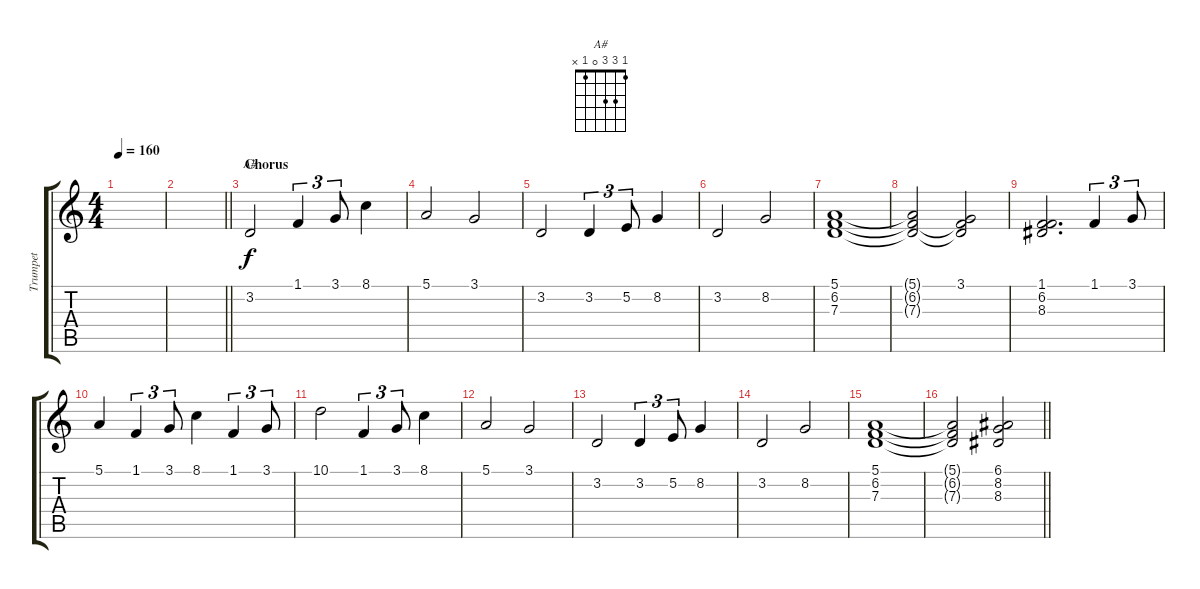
\track ("Trumpet" "Trumpet") {instrument synthbrass2}
\staff {score tabs}
\tuning (E4 B3 G3 D3 A2 E2) {hide}
\chord ("A#" 1 3 3 0 1 x)
\ts (4 4)
\tempo 160
\clef g2
\ks c
|
\barLineRight lightlight
|
\section ("" "Chorus")
3.2.2{ch "A#"} 1.1.4{tu (3 2)} 3.1.8{tu (3 2)} 8.1.4 |
5.1.2 3.1.2 |
3.2.2 3.2.4{tu (3 2)} 5.2.8{tu (3 2)} 8.2.4 |
3.2.2 8.2.2 |
(5.1 6.2 7.3).1 |
(5.1{t} 6.2{t} 7.3{t}).2 (3.1 6.2{t} 7.3{t}).2 |
(1.1 6.2 8.3).2{d} 1.1.4{tu (3 2)} 3.1.8{tu (3 2)} |
5.1.4 1.1.4{tu (3 2)} 3.1.8{tu (3 2)} 8.1.4 1.1.4{tu (3 2)} 3.1.8{tu (3 2)} |
10.1.2 1.1.4{tu (3 2)} 3.1.8{tu (3 2)} 8.1.4 |
5.1.2 3.1.2 |
3.2.2 3.2.4{tu (3 2)} 5.2.8{tu (3 2)} 8.2.4 |
3.2.2 8.2.2 |
(5.1 6.2 7.3).1 |
\barLineRight lightlight
(5.1{t} 6.2{t} 7.3{t}).2 (6.1 8.2 8.3).2
